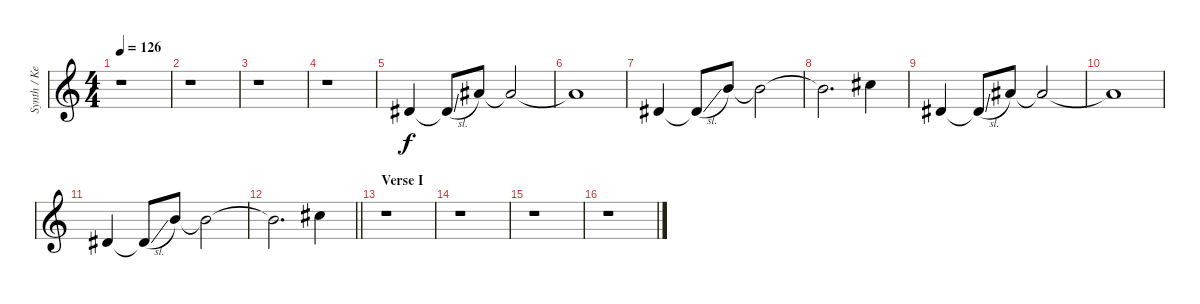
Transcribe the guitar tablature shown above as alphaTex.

\track ("Synth / Keyboard II" "Synth / Ke") {instrument fx5brightness}
\staff {score}
\tuning (Eb4 Bb3 Gb3 Db3 Ab2 Eb2) {hide}
\ts (4 4)
\tempo 126
\clef g2
\ks c
r.1{dy f} |
r.1 |
r.1 |
r.1 |
5.2.4 5.2{sl t}.8 12.2.8 12.2{t}.2 |
12.2{t}.1 |
5.2.4 5.2{sl t}.8 13.2.8 13.2{t}.2 |
13.2{t}.2{d} 15.2.4 |
5.2.4 5.2{sl t}.8 12.2.8 12.2{t}.2 |
12.2{t}.1 |
5.2.4 5.2{sl t}.8 13.2.8 13.2{t}.2 |
\barLineRight lightlight
13.2{t}.2{d} 15.2.4 |
\section ("" "Verse I")
r.1 |
r.1 |
r.1 |
r.1
